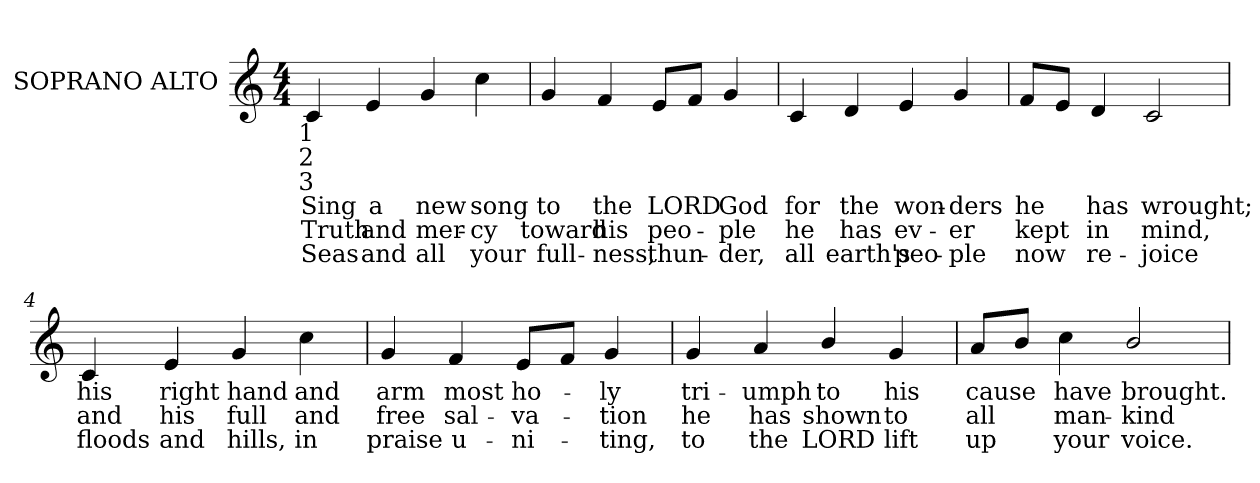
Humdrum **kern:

**kern	**text	**text	**text
*part1	*part1	*part1	*part1
*staff1	*staff1	*staff1	*staff1
*I"SOPRANO ALTO	*	*	*
*I'S. A.	*	*	*
!!LO:PB:g=z
*clefG2	*	*	*
*k[]	*	*	*
*C:	*	*	*
*M4/4	*	*	*
=	=	=	=
!LO:TX:b:cj:t=1	!	!	!
!LO:TX:b:cj:t=2	!	!	!
!LO:TX:b:cj:t=3	!	!	!
!	!LO:LY:b:color=#000000	!LO:LY:b:color=#000000	!LO:LY:b:color=#000000
4ci/	Sing	Truth	Seas
!	!LO:LY:b:color=#000000	!LO:LY:b:color=#000000	!LO:LY:b:color=#000000
4ei/	a	and	and
!	!LO:LY:b:color=#000000	!LO:LY:b:color=#000000	!LO:LY:b:color=#000000
4gi/	new	mer-	all
!	!LO:LY:b:color=#000000	!LO:LY:b:color=#000000	!LO:LY:b:color=#000000
4cci\	song	-cy	your
=1	=1	=1	=1
!	!LO:LY:b:color=#000000	!LO:LY:b:color=#000000	!LO:LY:b:color=#000000
4gi/	to	toward	full-
!	!LO:LY:b:color=#000000	!LO:LY:b:color=#000000	!LO:LY:b:color=#000000
4fi/	the	his	-ness,
!	!LO:LY:b:color=#000000	!LO:LY:b:color=#000000	!LO:LY:b:color=#000000
8ei/L	LORD	peo-	thun-
8fi/J	.	.	.
!	!LO:LY:b:color=#000000	!LO:LY:b:color=#000000	!LO:LY:b:color=#000000
4gi/	God	-ple	-der,
=2	=2	=2	=2
!	!LO:LY:b:color=#000000	!LO:LY:b:color=#000000	!LO:LY:b:color=#000000
4ci/	for	he	all
!	!LO:LY:b:color=#000000	!LO:LY:b:color=#000000	!LO:LY:b:color=#000000
4di/	the	has	earth's
!	!LO:LY:b:color=#000000	!LO:LY:b:color=#000000	!LO:LY:b:color=#000000
4ei/	won-	ev-	peo-
!	!LO:LY:b:color=#000000	!LO:LY:b:color=#000000	!LO:LY:b:color=#000000
4gi/	-ders	-er	-ple
!!LO:LB:g=z
=3	=3	=3	=3
!	!LO:LY:b:color=#000000	!LO:LY:b:color=#000000	!LO:LY:b:color=#000000
8fi/L	he	kept	now
8ei/J	.	.	.
!	!LO:LY:b:color=#000000	!LO:LY:b:color=#000000	!LO:LY:b:color=#000000
4di/	has	in	re-
!	!LO:LY:b:color=#000000	!LO:LY:b:color=#000000	!LO:LY:b:color=#000000
2ci/	wrought;	mind,	-joice
=4	=4	=4	=4
!	!LO:LY:b:color=#000000	!LO:LY:b:color=#000000	!LO:LY:b:color=#000000
4ci/	his	and	floods
!	!LO:LY:b:color=#000000	!LO:LY:b:color=#000000	!LO:LY:b:color=#000000
4ei/	right	his	and
!	!LO:LY:b:color=#000000	!LO:LY:b:color=#000000	!LO:LY:b:color=#000000
4gi/	hand	full	hills,
!	!LO:LY:b:color=#000000	!LO:LY:b:color=#000000	!LO:LY:b:color=#000000
4cci\	and	and	in
=5	=5	=5	=5
!	!LO:LY:b:color=#000000	!LO:LY:b:color=#000000	!LO:LY:b:color=#000000
4gi/	arm	free	praise
!	!LO:LY:b:color=#000000	!LO:LY:b:color=#000000	!LO:LY:b:color=#000000
4fi/	most	sal-	u-
!	!LO:LY:b:color=#000000	!LO:LY:b:color=#000000	!LO:LY:b:color=#000000
8ei/L	ho-	-va-	-ni-
8fi/J	.	.	.
!	!LO:LY:b:color=#000000	!LO:LY:b:color=#000000	!LO:LY:b:color=#000000
4gi/	-ly	-tion	-ting,
!!LO:LB:g=z
=6	=6	=6	=6
!	!LO:LY:b:color=#000000	!LO:LY:b:color=#000000	!LO:LY:b:color=#000000
4gi/	tri-	he	to
!	!LO:LY:b:color=#000000	!LO:LY:b:color=#000000	!LO:LY:b:color=#000000
4ai/	-umph	has	the
!	!LO:LY:b:color=#000000	!LO:LY:b:color=#000000	!LO:LY:b:color=#000000
4bi/	to	shown	LORD
!	!LO:LY:b:color=#000000	!LO:LY:b:color=#000000	!LO:LY:b:color=#000000
4gi/	his	to	lift
=7	=7	=7	=7
!	!LO:LY:b:color=#000000	!LO:LY:b:color=#000000	!LO:LY:b:color=#000000
8ai/L	cause	all	up
8bi/J	.	.	.
!	!LO:LY:b:color=#000000	!LO:LY:b:color=#000000	!LO:LY:b:color=#000000
4cci\	have	man-	your
!	!LO:LY:b:color=#000000	!LO:LY:b:color=#000000	!LO:LY:b:color=#000000
2bi/	brought.	-kind	voice.
=	=	=	=
*-	*-	*-	*-
